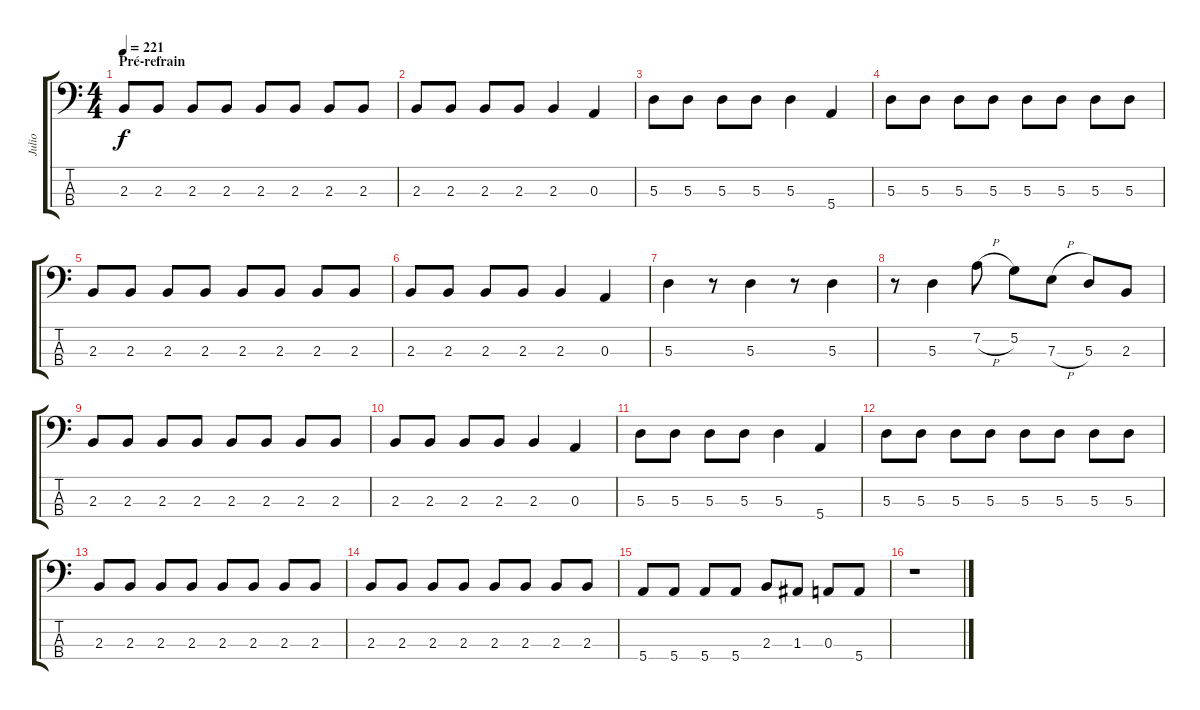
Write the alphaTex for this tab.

\track ("Julio" "Julio") {instrument electricbassfinger}
\staff {score tabs}
\tuning (G2 D2 A1 E1) {hide}
\ts (4 4)
\section ("" "Pré-refrain")
\tempo 221
\clef f4
\ks c
2.3.8{dy f} 2.3.8 2.3.8 2.3.8 2.3.8 2.3.8 2.3.8 2.3.8 |
2.3.8 2.3.8 2.3.8 2.3.8 2.3.4 0.3.4 |
5.3.8 5.3.8 5.3.8 5.3.8 5.3.4 5.4.4 |
5.3.8 5.3.8 5.3.8 5.3.8 5.3.8 5.3.8 5.3.8 5.3.8 |
2.3.8 2.3.8 2.3.8 2.3.8 2.3.8 2.3.8 2.3.8 2.3.8 |
2.3.8 2.3.8 2.3.8 2.3.8 2.3.4 0.3.4 |
5.3.4 r.8 5.3.4 r.8 5.3.4 |
r.8 5.3.4 7.2{h}.8 5.2.8 7.3{h}.8 5.3.8 2.3.8 |
2.3.8 2.3.8 2.3.8 2.3.8 2.3.8 2.3.8 2.3.8 2.3.8 |
2.3.8 2.3.8 2.3.8 2.3.8 2.3.4 0.3.4 |
5.3.8 5.3.8 5.3.8 5.3.8 5.3.4 5.4.4 |
5.3.8 5.3.8 5.3.8 5.3.8 5.3.8 5.3.8 5.3.8 5.3.8 |
2.3.8 2.3.8 2.3.8 2.3.8 2.3.8 2.3.8 2.3.8 2.3.8 |
2.3.8 2.3.8 2.3.8 2.3.8 2.3.8 2.3.8 2.3.8 2.3.8 |
5.4.8 5.4.8 5.4.8 5.4.8 2.3.8 1.3.8 0.3.8 5.4.8 |
r.1
